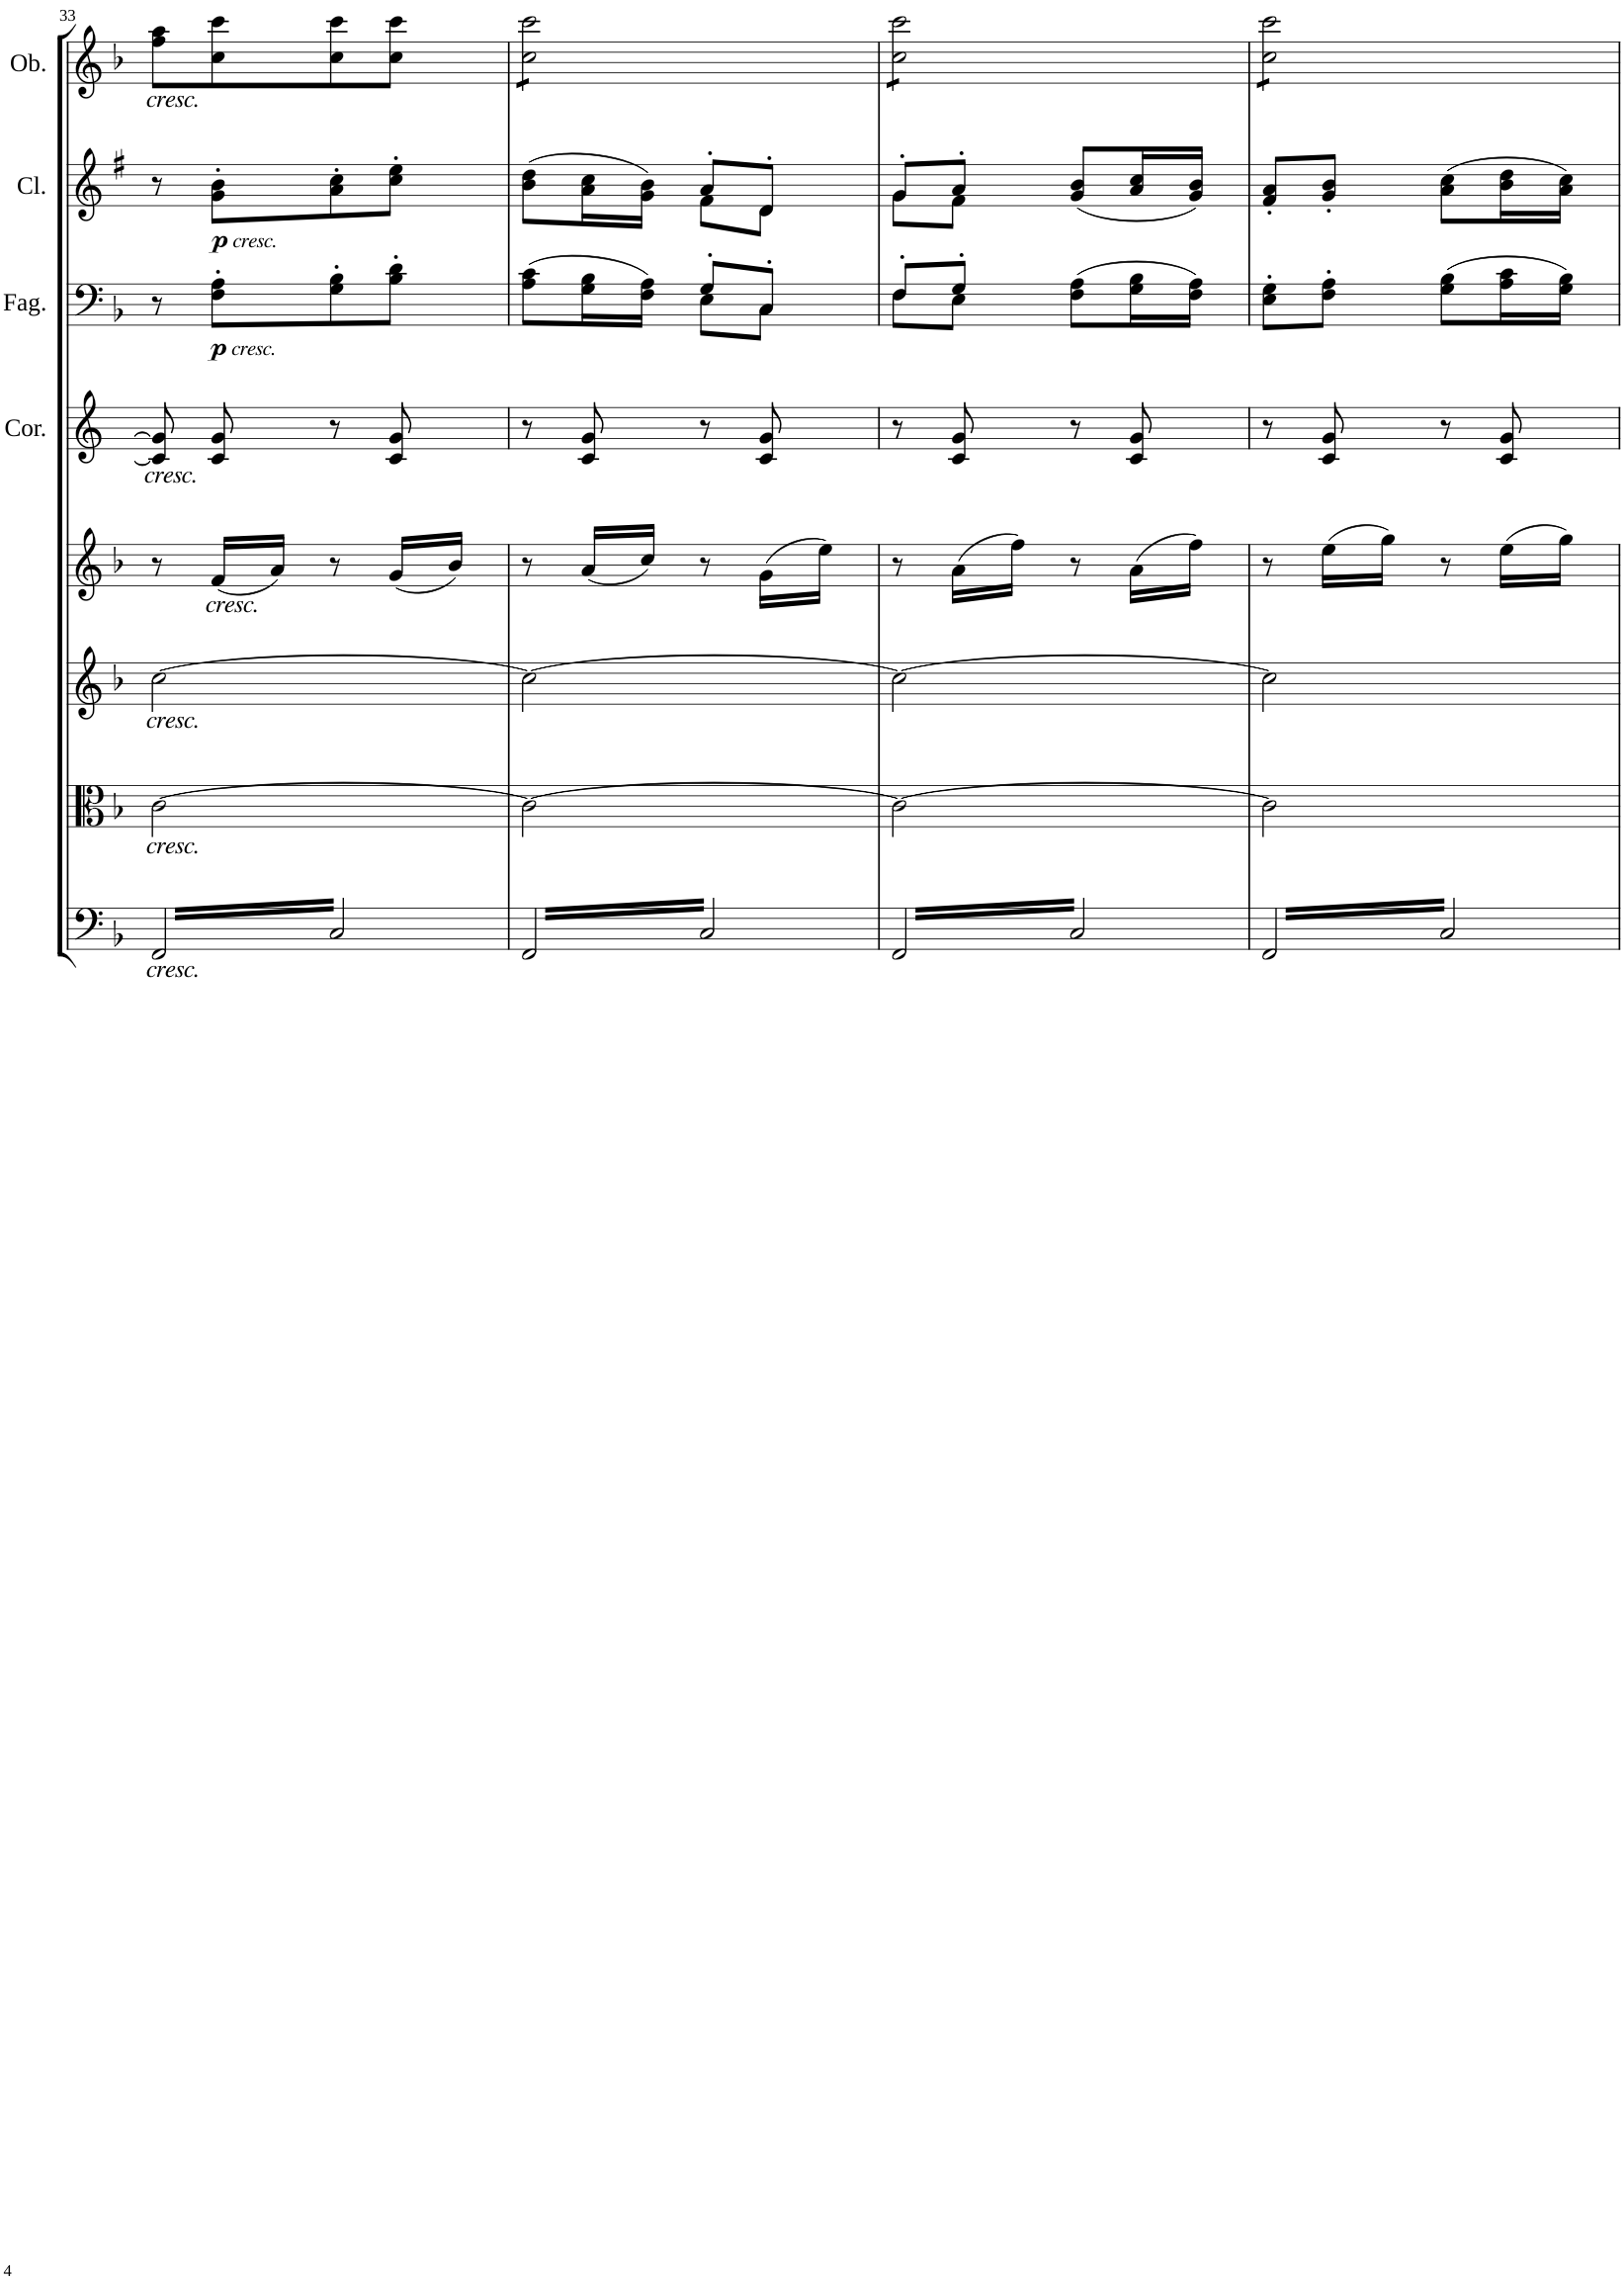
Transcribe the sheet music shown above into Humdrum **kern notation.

**kern	**kern	**kern	**kern	**kern	**kern	**dynam	**kern	**dynam	**kern
*part8	*part7	*part6	*part5	*part4	*part3	*part3	*part2	*part2	*part1
*staff8	*staff7	*staff6	*staff5	*staff4	*staff3	*staff3	*staff2	*staff2	*staff1
*I"Violoncello	*I"Viola	*I"Violino II	*I"Violino I	*I"Corni in F	*I"Fagotti	*	*I"Clarinetti in B	*	*I"Oboi
*	*	*	*	*I'Cor.	*I'Fag.	*	*I'Cl.	*	*I'Ob.
!!LO:PB:g=z
*clefF4	*clefC3	*clefG2	*clefG2	*clefG2	*clefF4	*	*clefG2	*	*clefG2
*	*	*	*	*Trd4c7	*	*	*Trd1c2	*	*
*k[b-]	*k[b-]	*k[b-]	*k[b-]	*k[]	*k[b-]	*	*k[f#]	*	*k[b-]
*M2/4	*M2/4	*M2/4	*M2/4	*M2/4	*M2/4	*	*M2/4	*	*M2/4
=33	=33	=33	=33	=33	=33	=33	=33	=33	=33
!	!	!	!	!	!	!	!	!	!LO:TX:b:i:t=cresc.
!	!	!	!	!LO:TX:b:i:t=cresc.	!	!	!	!	!
!	!	!LO:TX:b:i:t=cresc.	!	!	!	!	!	!	!
!	!LO:TX:b:i:t=cresc.	!	!	!	!	!	!	!	!
!LO:TX:b:i:t=cresc.	!	!	!	!	!	!	!	!	!
*tremolo	*	*	*	*	*	*	*	*	*
32FF/LLL	[2c\	[2cc\	8r	8c]/ 8g]/L	8r	.	8r	.	8ff\ 8aa\L
32C/	.	.	.	.	.	.	.	.	.
32FF/	.	.	.	.	.	.	.	.	.
32C/	.	.	.	.	.	.	.	.	.
!	!	!	!LO:TX:b:i:t=cresc.	!	!	!	!	!	!
!	!	!	!	!	!	!LO:DY:b	!	!	!
!	!	!	!	!	!	!LO:DY:n=1:b	!	!LO:DY:b	!
!	!	!	!	!	!	!	!	!LO:DY:n=1:b	!
32FF/	.	.	(16f/LL	8c/ 8g/J	8F\' 8A\'L	p other-dynamics	8g\' 8b\'L	p other-dynamics	8cc\ 8ccc\
32C/	.	.	.	.	.	.	.	.	.
32FF/	.	.	16a/JJ)	.	.	.	.	.	.
32C/	.	.	.	.	.	.	.	.	.
32FF/	.	.	8r	8r	8G\' 8B-\'	.	8a\' 8cc\'	.	8cc\ 8ccc\
32C/	.	.	.	.	.	.	.	.	.
32FF/	.	.	.	.	.	.	.	.	.
32C/	.	.	.	.	.	.	.	.	.
32FF/	.	.	(16g/LL	8c/ 8g/	8B-\' 8d\'J	.	8cc\' 8ee\'J	.	8cc\ 8ccc\J
32C/	.	.	.	.	.	.	.	.	.
32FF/	.	.	16b-/JJ)	.	.	.	.	.	.
32C/JJJ	.	.	.	.	.	.	.	.	.
=34	=34	=34	=34	=34	=34	=34	=34	=34	=34
*	*	*	*	*	*^	*	*^	*	*
*	*	*	*	*	*	*	*	*	*	*	*tremolo
32FF/LLL	2c\_	2cc\_	8r	8r	(8A\ 8c\L	4ryy	.	(8b\ 8dd\L	4ryy	.	8cc\ 8ccc\L
32C/	.	.	.	.	.	.	.	.	.	.	.
32FF/	.	.	.	.	.	.	.	.	.	.	.
32C/	.	.	.	.	.	.	.	.	.	.	.
32FF/	.	.	(16a/LL	8c/ 8g/	16G\ 16B-\L	.	.	16a\ 16cc\L	.	.	8cc\ 8ccc\
32C/	.	.	.	.	.	.	.	.	.	.	.
32FF/	.	.	16cc/JJ)	.	16F\ 16A\JJ)	.	.	16g\ 16b\JJ)	.	.	.
32C/	.	.	.	.	.	.	.	.	.	.	.
32FF/	.	.	8r	8r	8G'/L	8E'\L	.	8a'/L	8f#'\L	.	8cc\ 8ccc\
32C/	.	.	.	.	.	.	.	.	.	.	.
32FF/	.	.	.	.	.	.	.	.	.	.	.
32C/	.	.	.	.	.	.	.	.	.	.	.
32FF/	.	.	(16g\LL	8c/ 8g/	8C'/J	8C'\J	.	8d'/J	8d'\J	.	8cc\ 8ccc\J
32C/	.	.	.	.	.	.	.	.	.	.	.
32FF/	.	.	16ee\JJ)	.	.	.	.	.	.	.	.
32C/JJJ	.	.	.	.	.	.	.	.	.	.	.
=35	=35	=35	=35	=35	=35	=35	=35	=35	=35	=35	=35
32FF/LLL	2c\_	2cc\_	8r	8r	8F'/L	8F'\L	.	8g'/L	8g'\L	.	8cc\ 8ccc\L
32C/	.	.	.	.	.	.	.	.	.	.	.
32FF/	.	.	.	.	.	.	.	.	.	.	.
32C/	.	.	.	.	.	.	.	.	.	.	.
32FF/	.	.	(16a\LL	8c/ 8g/	8G'/J	8E'\J	.	8a'/J	8f#'\J	.	8cc\ 8ccc\
32C/	.	.	.	.	.	.	.	.	.	.	.
32FF/	.	.	16ff\JJ)	.	.	.	.	.	.	.	.
32C/	.	.	.	.	.	.	.	.	.	.	.
32FF/	.	.	8r	8r	(8F\ 8A\L	4ryy	.	(8g/ 8b/L	4ryy	.	8cc\ 8ccc\
32C/	.	.	.	.	.	.	.	.	.	.	.
32FF/	.	.	.	.	.	.	.	.	.	.	.
32C/	.	.	.	.	.	.	.	.	.	.	.
32FF/	.	.	(16a\LL	8c/ 8g/	16G\ 16B-\L	.	.	16a/ 16cc/L	.	.	8cc\ 8ccc\J
32C/	.	.	.	.	.	.	.	.	.	.	.
32FF/	.	.	16ff\JJ)	.	16F\ 16A\JJ)	.	.	16g/ 16b/JJ)	.	.	.
32C/JJJ	.	.	.	.	.	.	.	.	.	.	.
*	*	*	*	*	*v	*v	*	*	*	*	*
*	*	*	*	*	*	*	*v	*v	*	*
=36	=36	=36	=36	=36	=36	=36	=36	=36	=36
32FF/LLL	2c\]	2cc\]	8r	8r	8E\' 8G\'L	.	8f#/' 8a/'L	.	8cc\ 8ccc\L
32C/	.	.	.	.	.	.	.	.	.
32FF/	.	.	.	.	.	.	.	.	.
32C/	.	.	.	.	.	.	.	.	.
32FF/	.	.	(16ee\LL	8c/ 8g/	8F\' 8A\'J	.	8g/' 8b/'J	.	8cc\ 8ccc\
32C/	.	.	.	.	.	.	.	.	.
32FF/	.	.	16gg\JJ)	.	.	.	.	.	.
32C/	.	.	.	.	.	.	.	.	.
32FF/	.	.	8r	8r	(8G\ 8B-\L	.	(8a\ 8cc\L	.	8cc\ 8ccc\
32C/	.	.	.	.	.	.	.	.	.
32FF/	.	.	.	.	.	.	.	.	.
32C/	.	.	.	.	.	.	.	.	.
32FF/	.	.	(16ee\LL	8c/ 8g/	16A\ 16c\L	.	16b\ 16dd\L	.	8cc\ 8ccc\J
*	*	*	*	*	*	*	*	*	*Xtremolo
32C/	.	.	.	.	.	.	.	.	.
32FF/	.	.	16gg\JJ)	.	16G\ 16B-\JJ)	.	16a\ 16cc\JJ)	.	.
32C/JJJ	.	.	.	.	.	.	.	.	.
*Xtremolo	*	*	*	*	*	*	*	*	*
.	.	.	.	.	.	.	.	.	.
.	.	.	.	.	.	.	.	.	.
.	.	.	.	.	.	.	.	.	.
.	.	.	.	.	.	.	.	.	.
.	.	.	.	.	.	.	.	.	.
.	.	.	.	.	.	.	.	.	.
.	.	.	.	.	.	.	.	.	.
.	.	.	.	.	.	.	.	.	.
=	=	=	=	=	=	=	=	=	=
*-	*-	*-	*-	*-	*-	*-	*-	*-	*-
